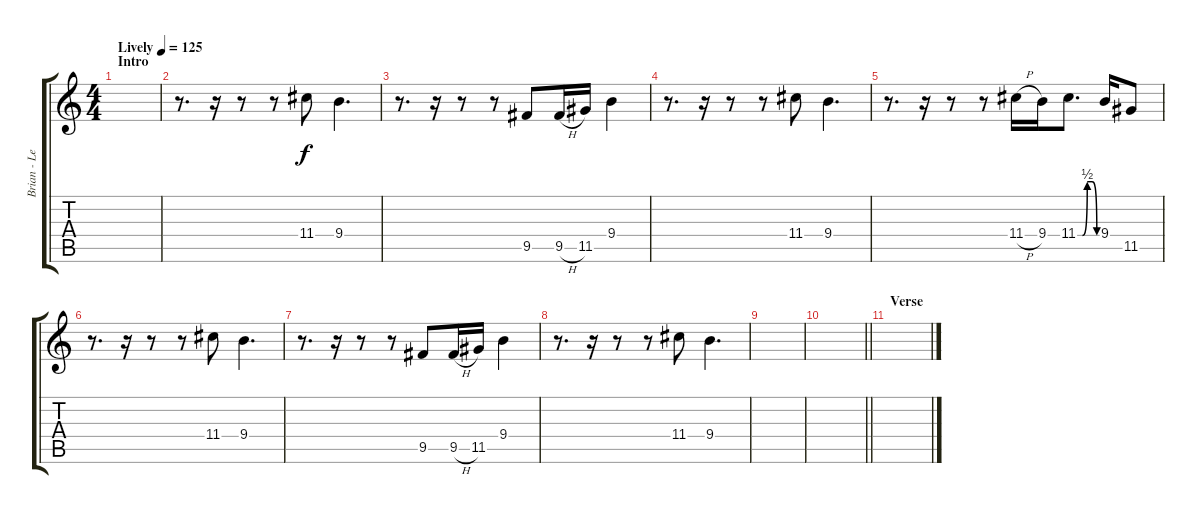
\track ("Brian - Lead Guitar II" "Brian - Le") {instrument electricguitarjazz}
\staff {score tabs}
\tuning (E4 B3 G3 D3 A2 E2) {hide}
\ts (4 4)
\section ("" "Intro")
\tempo (125 "Lively")
\clef g2
\ks c
|
r.8{d} r.16 r.8 r.8 11.4.8 9.4.4{d} |
r.8{d} r.16 r.8 r.8 9.5.8 9.5{h}.16 11.5.16 9.4.4 |
r.8{d} r.16 r.8 r.8 11.4.8 9.4.4{d} |
r.8{d} r.16 r.8 r.8 11.4{h}.16 9.4.16 11.4{be (custom 0 0 15 0 30 2 45 2 60 0)}.8{d} 9.4.16 11.5.8 |
r.8{d} r.16 r.8 r.8 11.4.8 9.4.4{d} |
r.8{d} r.16 r.8 r.8 9.5.8 9.5{h}.16 11.5.16 9.4.4 |
r.8{d} r.16 r.8 r.8 11.4.8 9.4.4{d} |
|
\barLineRight lightlight
|
\section ("" "Verse")
